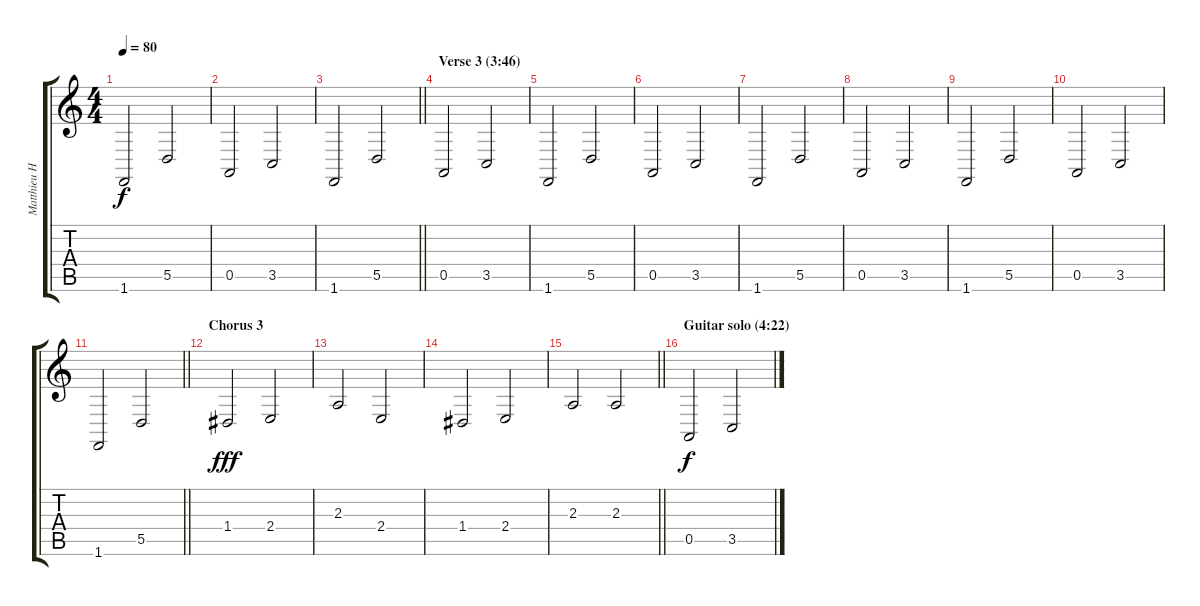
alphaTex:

\track ("Matthieu Hartley (keyboards)" "Matthieu H") {instrument tremolostrings}
\staff {score tabs}
\tuning (E4 B3 G3 D3 A2 E2) {hide}
\ts (4 4)
\tempo 80
\clef g2
\ks c
1.6.2{dy f} 5.5.2 |
0.5.2 3.5.2 |
\barLineRight lightlight
1.6.2 5.5.2 |
\section ("" "Verse 3 (3:46)")
0.5.2 3.5.2 |
1.6.2 5.5.2 |
0.5.2 3.5.2 |
1.6.2 5.5.2 |
0.5.2 3.5.2 |
1.6.2 5.5.2 |
0.5.2 3.5.2 |
\barLineRight lightlight
1.6.2 5.5.2 |
\section ("" "Chorus 3")
1.4.2{dy fff} 2.4.2 |
2.3.2 2.4.2 |
1.4.2 2.4.2 |
\barLineRight lightlight
2.3.2 2.3.2 |
\section ("" "Guitar solo (4:22)")
0.5.2{dy f} 3.5.2
